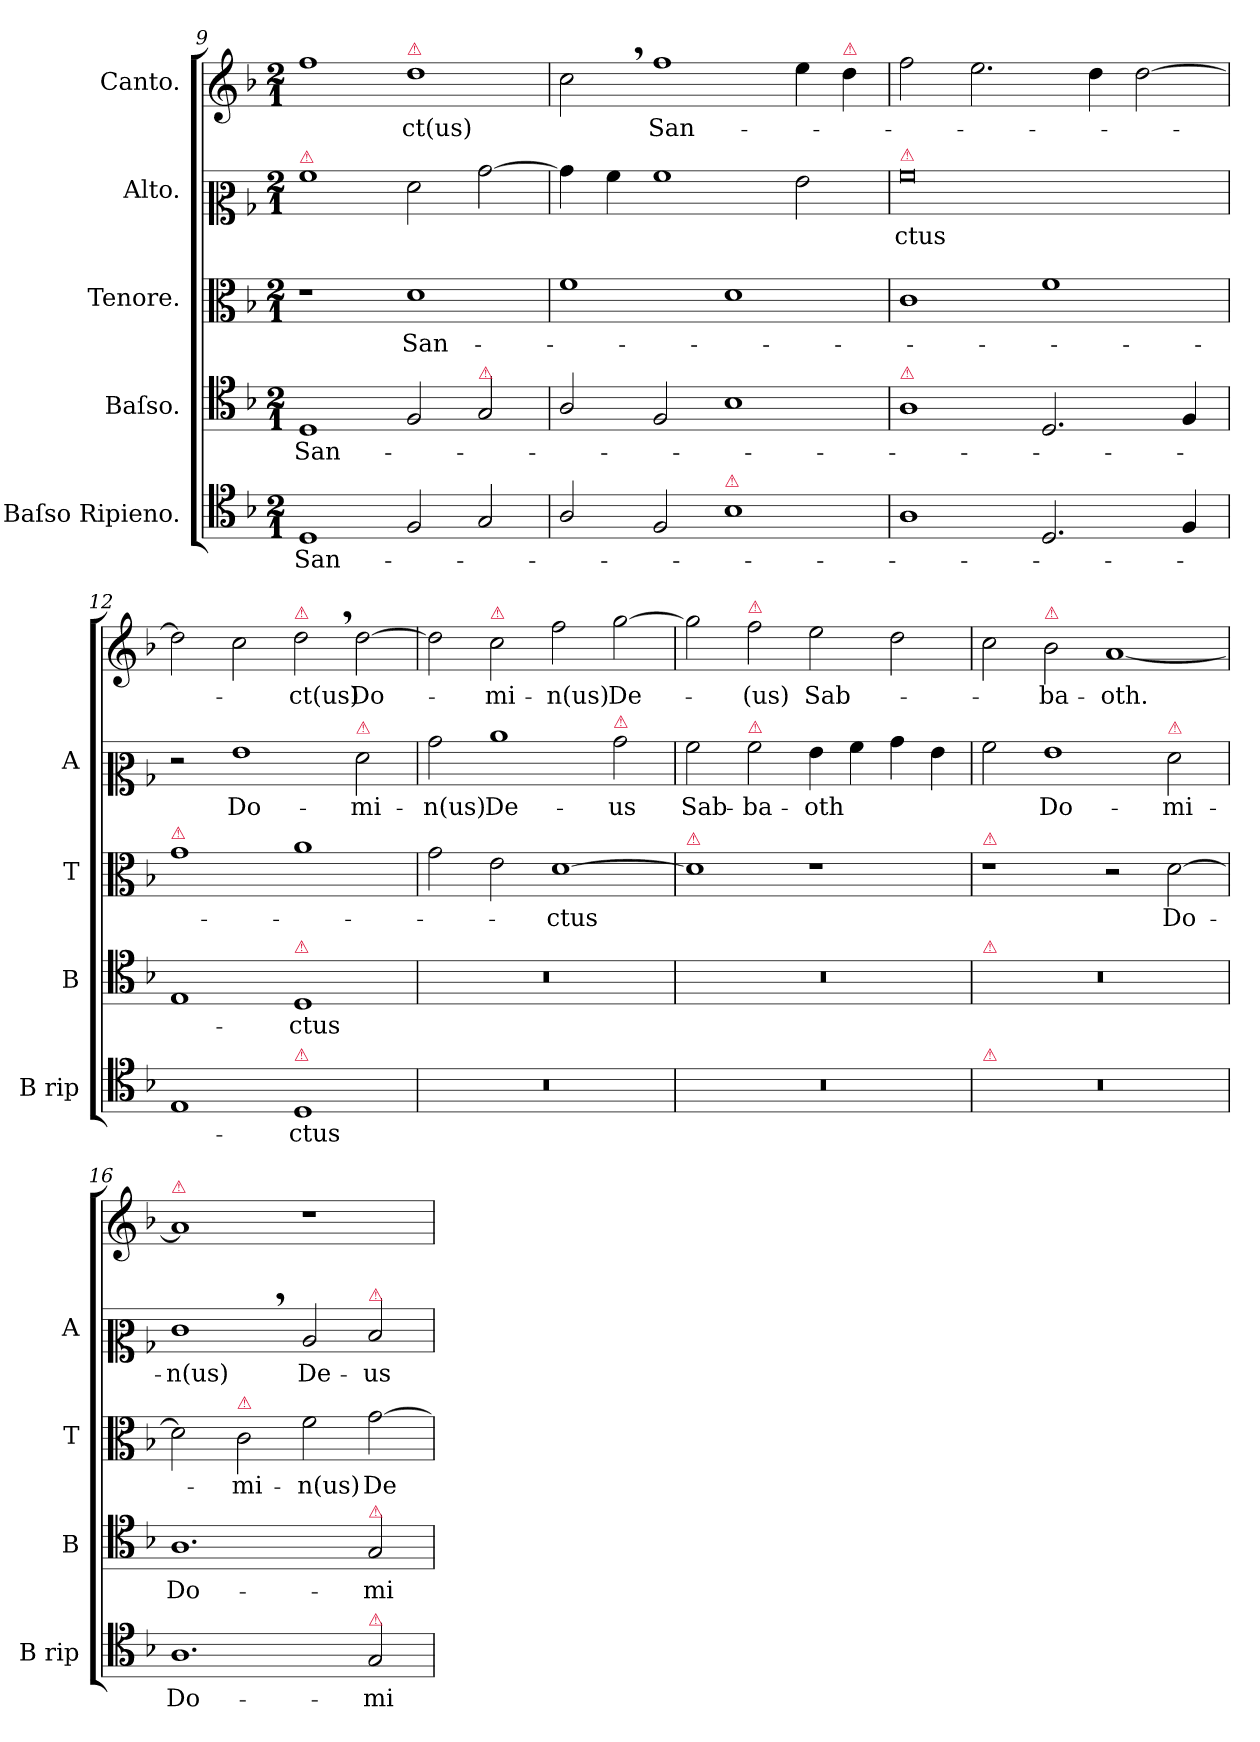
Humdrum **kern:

**kern	**text	**kern	**text	**kern	**text	**kern	**text	**kern	**text
*part5	*part5	*part4	*part4	*part3	*part3	*part2	*part2	*part1	*part1
*staff5	*staff5	*staff4	*staff4	*staff3	*staff3	*staff2	*staff2	*staff1	*staff1
*I"Baſso Ripieno.	*	*I"Baſso.	*	*I"Tenore.	*	*I"Alto.	*	*I"Canto.	*
*I'B rip	*	*I'B	*	*I'T	*	*I'A	*	*	*
*clefC4	*	*clefC4	*	*clefC3	*	*clefC2	*	*clefG2	*
*k[b-]	*	*k[b-]	*	*k[b-]	*	*k[b-]	*	*k[b-]	*
*M2/1	*	*M2/1	*	*M2/1	*	*M2/1	*	*M2/1	*
=9	=9	=9	=9	=9	=9	=9	=9	=9	=9
!	!	!	!	!	!	!LO:TX:a:color=crimson:t=⚠	!	!	!
1D	San-	1D	San-	1r	.	1a	.	1ff	.
!	!	!	!	!	!	!	!	!LO:TX:a:color=crimson:t=⚠	!
!	!	!	!	!	!	!	!	!	!LO:LY:i
2F/	.	2F/	.	1d	San-	2f\	.	1dd	-ct(us)
!	!	!LO:TX:a:color=crimson:t=⚠	!	!	!	!	!	!	!
2G/	.	2G/	.	.	.	[2b-\	.	.	.
=10	=10	=10	=10	=10	=10	=10	=10	=10	=10
2A/	.	2A/	.	1f	.	4b-\]	.	2cc,\	.
.	.	.	.	.	.	4a\	.	.	.
2F/	.	2F/	.	.	.	1a	.	1ff	San-
!LO:TX:a:color=crimson:t=⚠	!	!	!	!	!	!	!	!	!
1B-	.	1B-	.	1d	.	.	.	.	.
.	.	.	.	.	.	2g\	.	4ee\	.
!	!	!	!	!	!	!	!	!LO:TX:a:color=crimson:t=⚠	!
.	.	.	.	.	.	.	.	4dd\	.
=11	=11	=11	=11	=11	=11	=11	=11	=11	=11
!	!	!	!	!	!	!LO:TX:a:color=crimson:t=⚠	!	!	!
!	!	!LO:TX:a:color=crimson:t=⚠	!	!	!	!	!	!	!
1A	.	1A	.	1c	.	0a	-ctus	2ff\	.
.	.	.	.	.	.	.	.	2.ee\	.
2.D/	.	2.D/	.	1f	.	.	.	.	.
.	.	.	.	.	.	.	.	4dd\	.
.	.	.	.	.	.	.	.	[2dd\	.
4F/	.	4F/	.	.	.	.	.	.	.
=12	=12	=12	=12	=12	=12	=12	=12	=12	=12
!	!	!	!	!LO:TX:a:color=crimson:t=⚠	!	!	!	!	!
1E	.	1E	.	1g	.	2r	.	2dd\]	.
.	.	.	.	.	.	1g	Do-	2cc\	.
!	!	!	!	!	!	!	!	!LO:TX:a:color=crimson:t=⚠	!
!	!	!LO:TX:a:color=crimson:t=⚠	!	!	!	!	!	!	!
!LO:TX:a:color=crimson:t=⚠	!	!	!	!	!	!	!	!	!
1D	-ctus	1D	-ctus	1a	.	.	.	2dd,\	-ct(us)
!	!	!	!	!	!	!LO:TX:a:color=crimson:t=⚠	!	!	!
.	.	.	.	.	.	2f\	-mi-	[2dd\	Do-
=13	=13	=13	=13	=13	=13	=13	=13	=13	=13
0r	.	0r	.	2g\	.	2b-\	-n(us)	2dd\]	.
!	!	!	!	!	!	!	!	!LO:TX:a:color=crimson:t=⚠	!
.	.	.	.	2e\	.	1cc	De-	2cc\	-mi-
.	.	.	.	[1d	-ctus	.	.	2ff\	-n(us)
!	!	!	!	!	!	!LO:TX:a:color=crimson:t=⚠	!	!	!
.	.	.	.	.	.	2b-\	-us	[2gg\	De-
=14	=14	=14	=14	=14	=14	=14	=14	=14	=14
!	!	!	!	!LO:TX:a:color=crimson:t=⚠	!	!	!	!	!
0r	.	0r	.	1d]	.	2a\	Sab-	2gg\]	.
!	!	!	!	!	!	!	!	!LO:TX:a:color=crimson:t=⚠	!
!	!	!	!	!	!	!LO:TX:a:color=crimson:t=⚠	!	!	!
.	.	.	.	.	.	2a\	-ba-	2ff\	-(us)
.	.	.	.	1r	.	4g\	-oth	2ee\	Sab-
.	.	.	.	.	.	4a\	.	.	.
.	.	.	.	.	.	4b-\	.	2dd\	.
.	.	.	.	.	.	4g\	.	.	.
=15	=15	=15	=15	=15	=15	=15	=15	=15	=15
!	!	!	!	!LO:TX:a:color=crimson:t=⚠	!	!	!	!	!
!	!	!LO:TX:a:color=crimson:t=⚠	!	!	!	!	!	!	!
!LO:TX:a:color=crimson:t=⚠	!	!	!	!	!	!	!	!	!
0r	.	0r	.	1r	.	2a\	.	2cc\	.
!	!	!	!	!	!	!	!	!LO:TX:a:color=crimson:t=⚠	!
.	.	.	.	.	.	1g	Do-	2b-\	-ba-
.	.	.	.	2r	.	.	.	[1a	-oth.
!	!	!	!	!	!	!LO:TX:a:color=crimson:t=⚠	!	!	!
.	.	.	.	[2d\	Do-	2f\	-mi-	.	.
=16	=16	=16	=16	=16	=16	=16	=16	=16	=16
!	!	!	!	!	!	!	!	!LO:TX:a:color=crimson:t=⚠	!
1.A	Do-	1.A	Do-	2d\]	.	1e,	-n(us)	1a]	.
!	!	!	!	!LO:TX:a:color=crimson:t=⚠	!	!	!	!	!
.	.	.	.	2c\	-mi-	.	.	.	.
.	.	.	.	2f\	-n(us)	2c/	De-	1r	.
!	!	!	!	!	!	!LO:TX:a:color=crimson:t=⚠	!	!	!
!	!	!LO:TX:a:color=crimson:t=⚠	!	!	!	!	!	!	!
!LO:TX:a:color=crimson:t=⚠	!	!	!	!	!	!	!	!	!
2G/	-mi-	2G/	-mi-	[2g\	De-	2d/	-us	.	.
=	=	=	=	=	=	=	=	=	=
*-	*-	*-	*-	*-	*-	*-	*-	*-	*-
